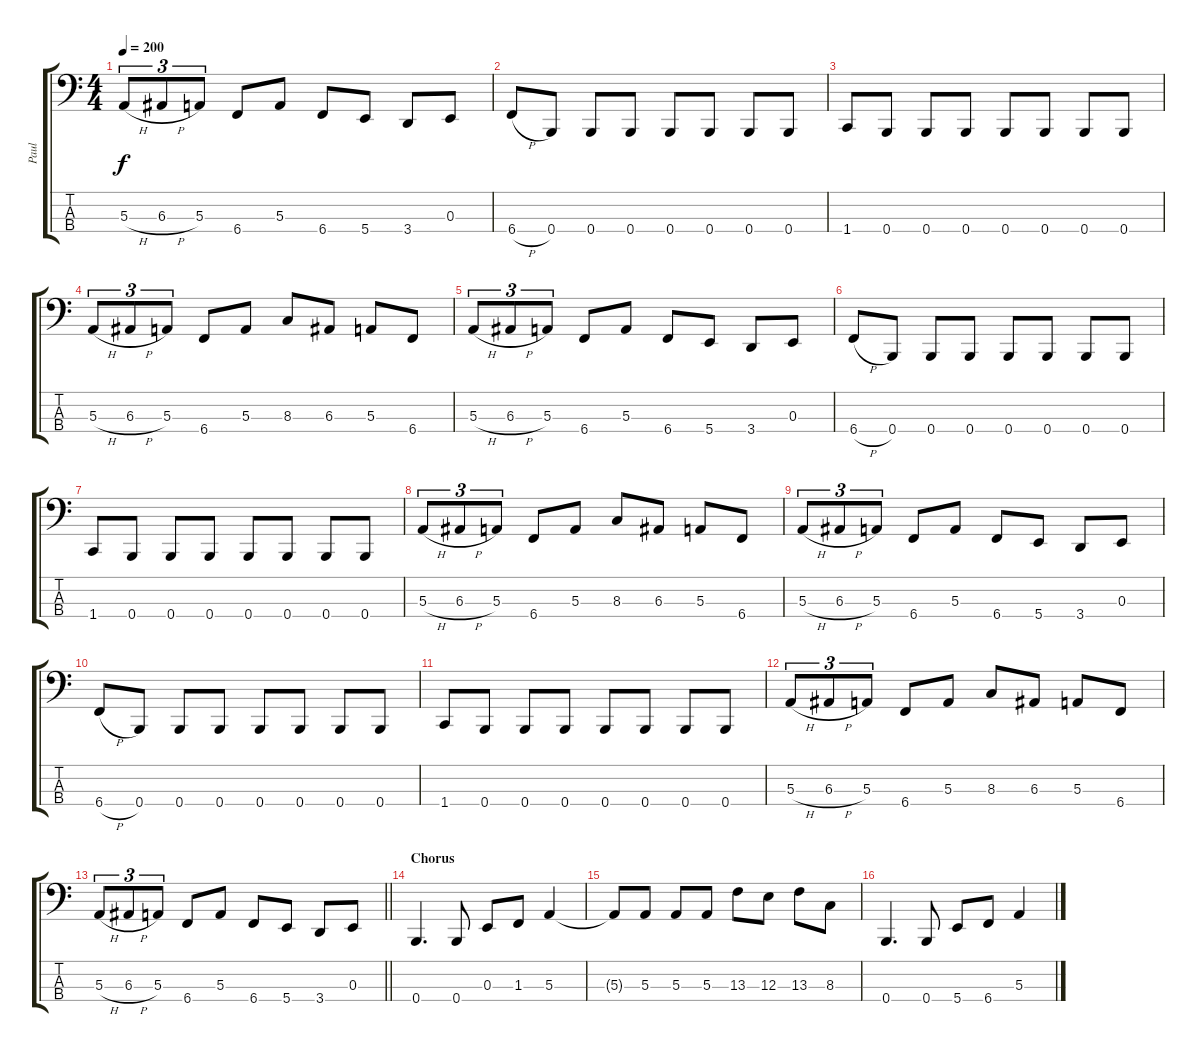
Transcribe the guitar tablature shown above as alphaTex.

\track ("Paul" "Paul") {instrument electricbasspick}
\staff {score tabs}
\tuning (Db1 Ab1 E1 B0) {hide}
\ts (4 4)
\tempo 200
\clef f4
\ks c
5.3{h}.8{tu (3 2) dy f} 6.3{h}.8{tu (3 2)} 5.3.8{tu (3 2)} 6.4.8 5.3.8 6.4.8 5.4.8 3.4.8 0.3.8 |
6.4{h}.8 0.4.8 0.4.8 0.4.8 0.4.8 0.4.8 0.4.8 0.4.8 |
1.4.8 0.4.8 0.4.8 0.4.8 0.4.8 0.4.8 0.4.8 0.4.8 |
5.3{h}.8{tu (3 2)} 6.3{h}.8{tu (3 2)} 5.3.8{tu (3 2)} 6.4.8 5.3.8 8.3.8 6.3.8 5.3.8 6.4.8 |
5.3{h}.8{tu (3 2)} 6.3{h}.8{tu (3 2)} 5.3.8{tu (3 2)} 6.4.8 5.3.8 6.4.8 5.4.8 3.4.8 0.3.8 |
6.4{h}.8 0.4.8 0.4.8 0.4.8 0.4.8 0.4.8 0.4.8 0.4.8 |
1.4.8 0.4.8 0.4.8 0.4.8 0.4.8 0.4.8 0.4.8 0.4.8 |
5.3{h}.8{tu (3 2)} 6.3{h}.8{tu (3 2)} 5.3.8{tu (3 2)} 6.4.8 5.3.8 8.3.8 6.3.8 5.3.8 6.4.8 |
5.3{h}.8{tu (3 2)} 6.3{h}.8{tu (3 2)} 5.3.8{tu (3 2)} 6.4.8 5.3.8 6.4.8 5.4.8 3.4.8 0.3.8 |
6.4{h}.8 0.4.8 0.4.8 0.4.8 0.4.8 0.4.8 0.4.8 0.4.8 |
1.4.8 0.4.8 0.4.8 0.4.8 0.4.8 0.4.8 0.4.8 0.4.8 |
5.3{h}.8{tu (3 2)} 6.3{h}.8{tu (3 2)} 5.3.8{tu (3 2)} 6.4.8 5.3.8 8.3.8 6.3.8 5.3.8 6.4.8 |
\barLineRight lightlight
5.3{h}.8{tu (3 2)} 6.3{h}.8{tu (3 2)} 5.3.8{tu (3 2)} 6.4.8 5.3.8 6.4.8 5.4.8 3.4.8 0.3.8 |
\section ("" "Chorus")
0.4.4{d} 0.4.8 0.3.8 1.3.8 5.3.4 |
5.3{t}.8 5.3.8 5.3.8 5.3.8 13.3.8 12.3.8 13.3.8 8.3.8 |
0.4.4{d} 0.4.8 5.4.8 6.4.8 5.3.4
